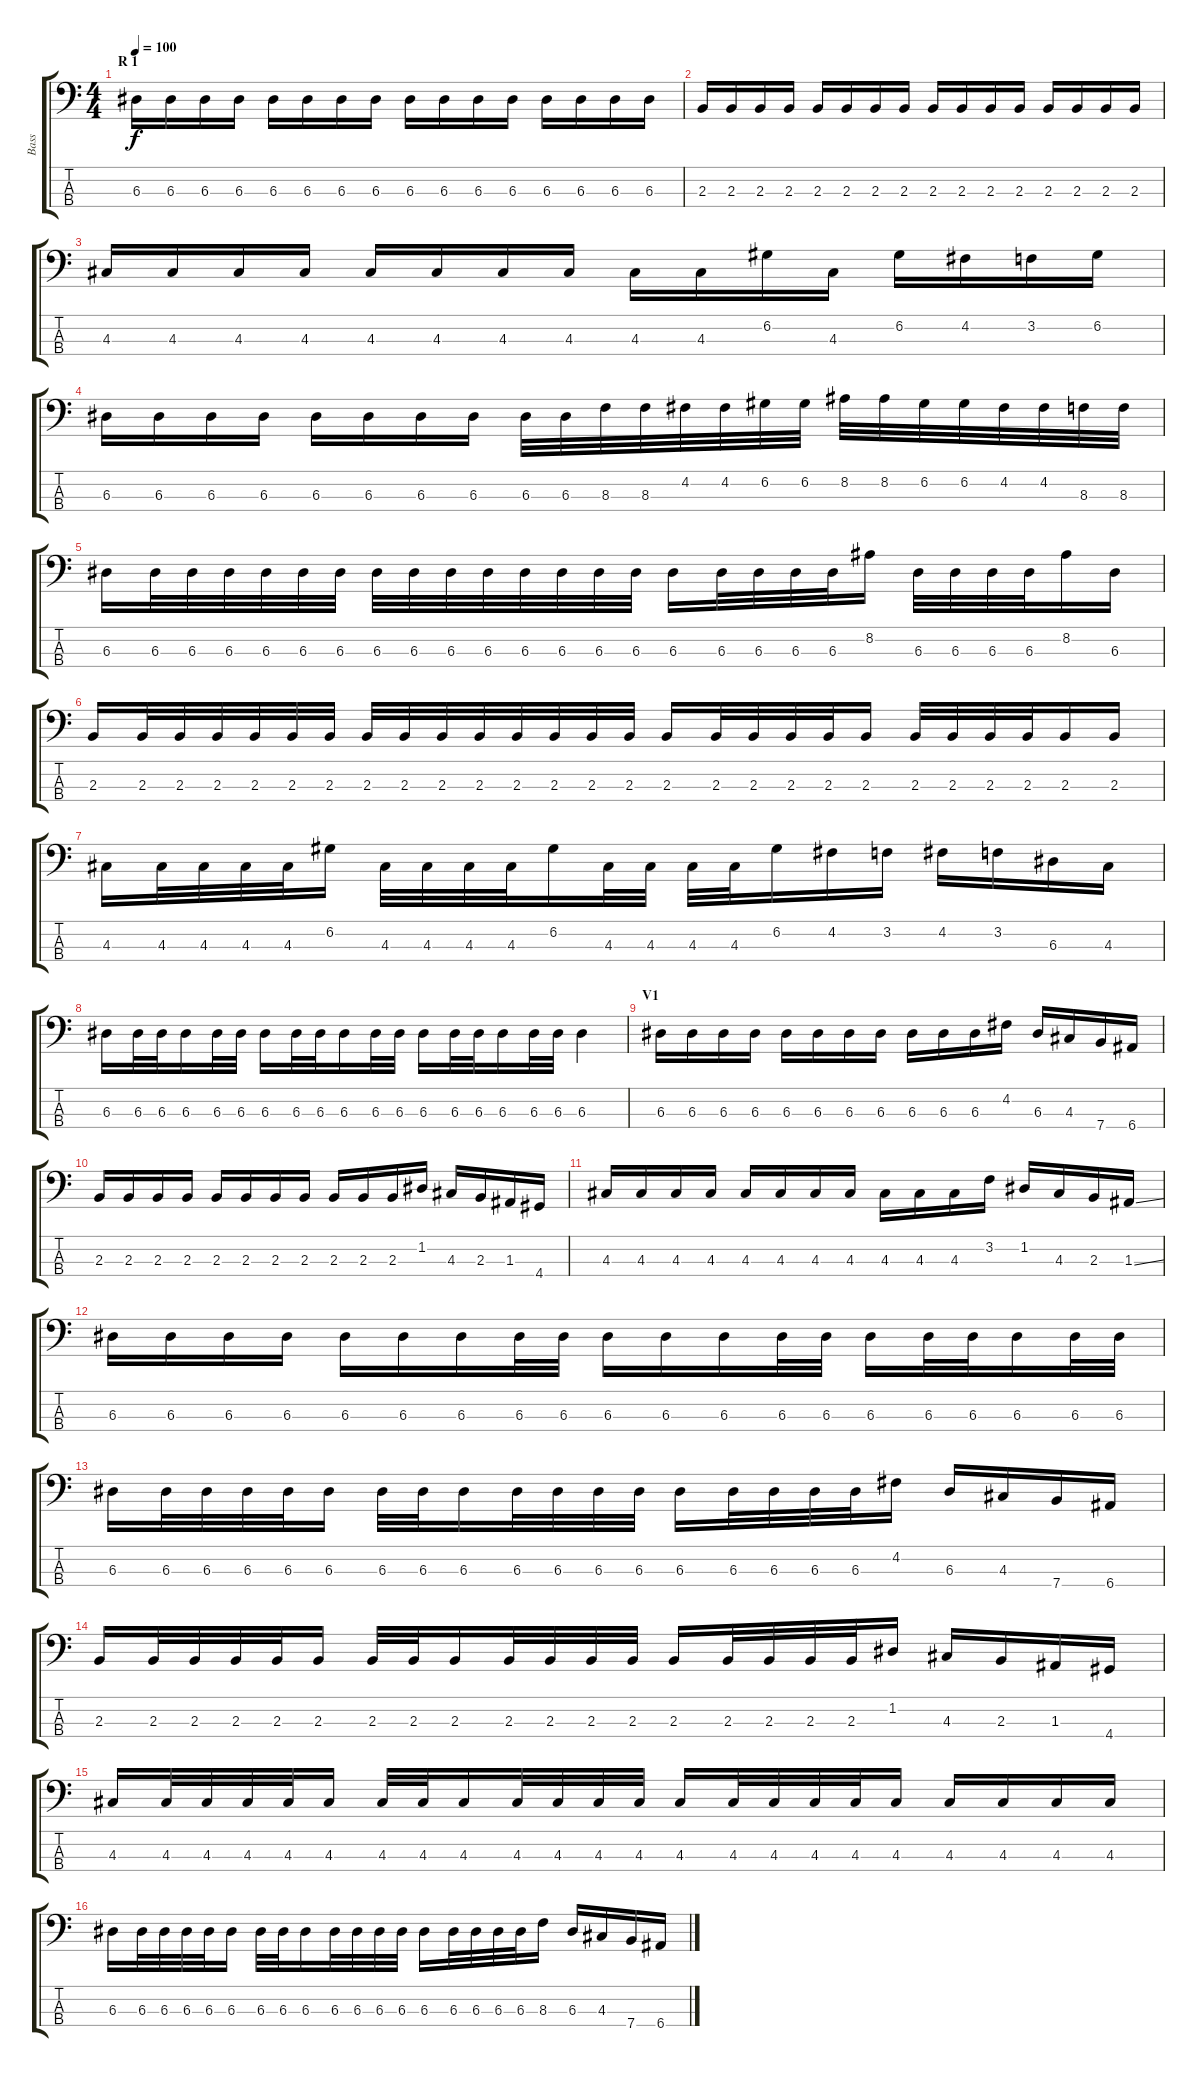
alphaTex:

\track ("Bass" "Bass") {instrument electricbasspick}
\staff {score tabs}
\tuning (G2 D2 A1 E1) {hide}
\ts (4 4)
\section ("" "R 1")
\tempo 100
\clef f4
\ks c
6.3.16{dy f instrument electricbasspick} 6.3.16 6.3.16 6.3.16 6.3.16 6.3.16 6.3.16 6.3.16 6.3.16 6.3.16 6.3.16 6.3.16 6.3.16 6.3.16 6.3.16 6.3.16 |
2.3.16 2.3.16 2.3.16 2.3.16 2.3.16 2.3.16 2.3.16 2.3.16 2.3.16 2.3.16 2.3.16 2.3.16 2.3.16 2.3.16 2.3.16 2.3.16 |
4.3.16 4.3.16 4.3.16 4.3.16 4.3.16 4.3.16 4.3.16 4.3.16 4.3.16 4.3.16 6.2.16 4.3.16 6.2.16 4.2.16 3.2.16 6.2.16 |
6.3.16 6.3.16 6.3.16 6.3.16 6.3.16 6.3.16 6.3.16 6.3.16 6.3.32 6.3.32 8.3.32 8.3.32 4.2.32 4.2.32 6.2.32 6.2.32 8.2.32 8.2.32 6.2.32 6.2.32 4.2.32 4.2.32 8.3.32 8.3.32 |
6.3.16 6.3.32 6.3.32 6.3.32 6.3.32 6.3.32 6.3.32 6.3.32 6.3.32 6.3.32 6.3.32 6.3.32 6.3.32 6.3.32 6.3.32 6.3.16 6.3.32 6.3.32 6.3.32 6.3.32 8.2.16 6.3.32 6.3.32 6.3.32 6.3.32 8.2.16 6.3.16 |
2.3.16 2.3.32 2.3.32 2.3.32 2.3.32 2.3.32 2.3.32 2.3.32 2.3.32 2.3.32 2.3.32 2.3.32 2.3.32 2.3.32 2.3.32 2.3.16 2.3.32 2.3.32 2.3.32 2.3.32 2.3.16 2.3.32 2.3.32 2.3.32 2.3.32 2.3.16 2.3.16 |
4.3.16 4.3.32 4.3.32 4.3.32 4.3.32 6.2.16 4.3.32 4.3.32 4.3.32 4.3.32 6.2.16 4.3.32 4.3.32 4.3.32 4.3.32 6.2.16 4.2.16 3.2.16 4.2.16 3.2.16 6.3.16 4.3.16 |
6.3.16 6.3.32 6.3.32 6.3.16 6.3.32 6.3.32 6.3.16 6.3.32 6.3.32 6.3.16 6.3.32 6.3.32 6.3.16 6.3.32 6.3.32 6.3.16 6.3.32 6.3.32 6.3.4 |
\section ("" "V1")
6.3.16 6.3.16 6.3.16 6.3.16 6.3.16 6.3.16 6.3.16 6.3.16 6.3.16 6.3.16 6.3.16 4.2.16 6.3.16 4.3.16 7.4.16 6.4.16 |
2.3.16 2.3.16 2.3.16 2.3.16 2.3.16 2.3.16 2.3.16 2.3.16 2.3.16 2.3.16 2.3.16 1.2.16 4.3.16 2.3.16 1.3.16 4.4.16 |
4.3.16 4.3.16 4.3.16 4.3.16 4.3.16 4.3.16 4.3.16 4.3.16 4.3.16 4.3.16 4.3.16 3.2.16 1.2.16 4.3.16 2.3.16 1.3{ss}.16 |
6.3.16 6.3.16 6.3.16 6.3.16 6.3.16 6.3.16 6.3.16 6.3.32 6.3.32 6.3.16 6.3.16 6.3.16 6.3.32 6.3.32 6.3.16 6.3.32 6.3.32 6.3.16 6.3.32 6.3.32 |
6.3.16 6.3.32 6.3.32 6.3.32 6.3.32 6.3.16 6.3.32 6.3.32 6.3.16 6.3.32 6.3.32 6.3.32 6.3.32 6.3.16 6.3.32 6.3.32 6.3.32 6.3.32 4.2.16 6.3.16 4.3.16 7.4.16 6.4.16 |
2.3.16 2.3.32 2.3.32 2.3.32 2.3.32 2.3.16 2.3.32 2.3.32 2.3.16 2.3.32 2.3.32 2.3.32 2.3.32 2.3.16 2.3.32 2.3.32 2.3.32 2.3.32 1.2.16 4.3.16 2.3.16 1.3.16 4.4.16 |
4.3.16 4.3.32 4.3.32 4.3.32 4.3.32 4.3.16 4.3.32 4.3.32 4.3.16 4.3.32 4.3.32 4.3.32 4.3.32 4.3.16 4.3.32 4.3.32 4.3.32 4.3.32 4.3.16 4.3.16 4.3.16 4.3.16 4.3.16 |
6.3.16 6.3.32 6.3.32 6.3.32 6.3.32 6.3.16 6.3.32 6.3.32 6.3.16 6.3.32 6.3.32 6.3.32 6.3.32 6.3.16 6.3.32 6.3.32 6.3.32 6.3.32 8.3.16 6.3.16 4.3.16 7.4.16 6.4.16
